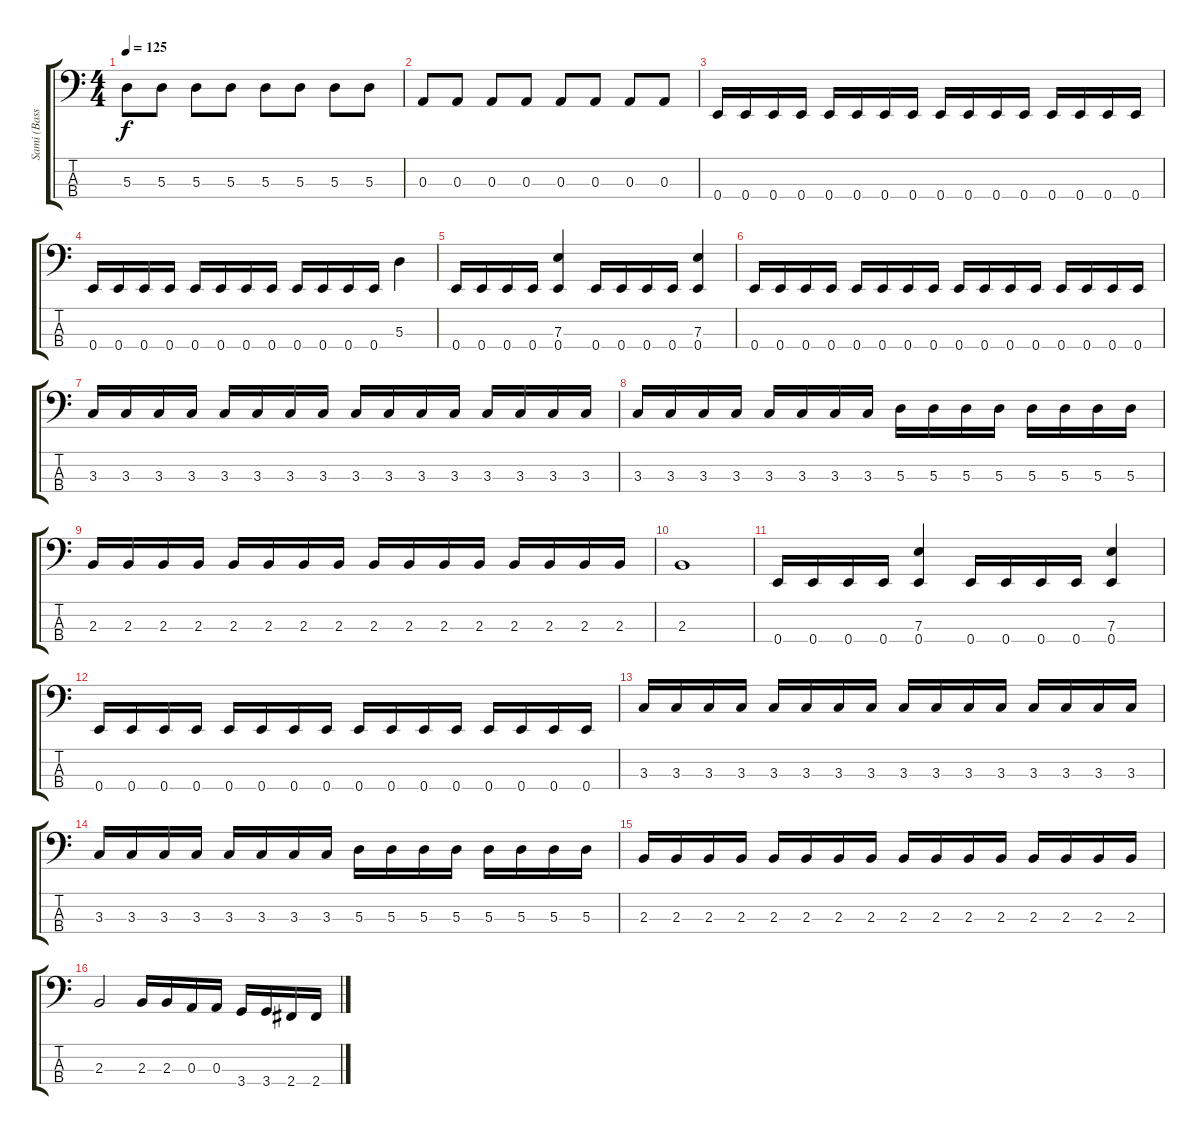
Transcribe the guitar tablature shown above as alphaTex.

\track ("Sami (Bass)" "Sami (Bass") {instrument electricbasspick}
\staff {score tabs}
\tuning (G2 D2 A1 E1) {hide}
\ts (4 4)
\tempo 125
\clef f4
\ks c
5.3.8{dy f} 5.3.8 5.3.8 5.3.8 5.3.8 5.3.8 5.3.8 5.3.8 |
0.3.8 0.3.8 0.3.8 0.3.8 0.3.8 0.3.8 0.3.8 0.3.8 |
0.4.16 0.4.16 0.4.16 0.4.16 0.4.16 0.4.16 0.4.16 0.4.16 0.4.16 0.4.16 0.4.16 0.4.16 0.4.16 0.4.16 0.4.16 0.4.16 |
0.4.16 0.4.16 0.4.16 0.4.16 0.4.16 0.4.16 0.4.16 0.4.16 0.4.16 0.4.16 0.4.16 0.4.16 5.3.4 |
0.4.16 0.4.16 0.4.16 0.4.16 (7.3 0.4).4 0.4.16 0.4.16 0.4.16 0.4.16 (7.3 0.4).4 |
0.4.16 0.4.16 0.4.16 0.4.16 0.4.16 0.4.16 0.4.16 0.4.16 0.4.16 0.4.16 0.4.16 0.4.16 0.4.16 0.4.16 0.4.16 0.4.16 |
3.3.16 3.3.16 3.3.16 3.3.16 3.3.16 3.3.16 3.3.16 3.3.16 3.3.16 3.3.16 3.3.16 3.3.16 3.3.16 3.3.16 3.3.16 3.3.16 |
3.3.16 3.3.16 3.3.16 3.3.16 3.3.16 3.3.16 3.3.16 3.3.16 5.3.16 5.3.16 5.3.16 5.3.16 5.3.16 5.3.16 5.3.16 5.3.16 |
2.3.16 2.3.16 2.3.16 2.3.16 2.3.16 2.3.16 2.3.16 2.3.16 2.3.16 2.3.16 2.3.16 2.3.16 2.3.16 2.3.16 2.3.16 2.3.16 |
2.3.1 |
0.4.16 0.4.16 0.4.16 0.4.16 (7.3 0.4).4 0.4.16 0.4.16 0.4.16 0.4.16 (7.3 0.4).4 |
0.4.16 0.4.16 0.4.16 0.4.16 0.4.16 0.4.16 0.4.16 0.4.16 0.4.16 0.4.16 0.4.16 0.4.16 0.4.16 0.4.16 0.4.16 0.4.16 |
3.3.16 3.3.16 3.3.16 3.3.16 3.3.16 3.3.16 3.3.16 3.3.16 3.3.16 3.3.16 3.3.16 3.3.16 3.3.16 3.3.16 3.3.16 3.3.16 |
3.3.16 3.3.16 3.3.16 3.3.16 3.3.16 3.3.16 3.3.16 3.3.16 5.3.16 5.3.16 5.3.16 5.3.16 5.3.16 5.3.16 5.3.16 5.3.16 |
2.3.16 2.3.16 2.3.16 2.3.16 2.3.16 2.3.16 2.3.16 2.3.16 2.3.16 2.3.16 2.3.16 2.3.16 2.3.16 2.3.16 2.3.16 2.3.16 |
2.3.2 2.3.16 2.3.16 0.3.16 0.3.16 3.4.16 3.4.16 2.4.16 2.4.16
